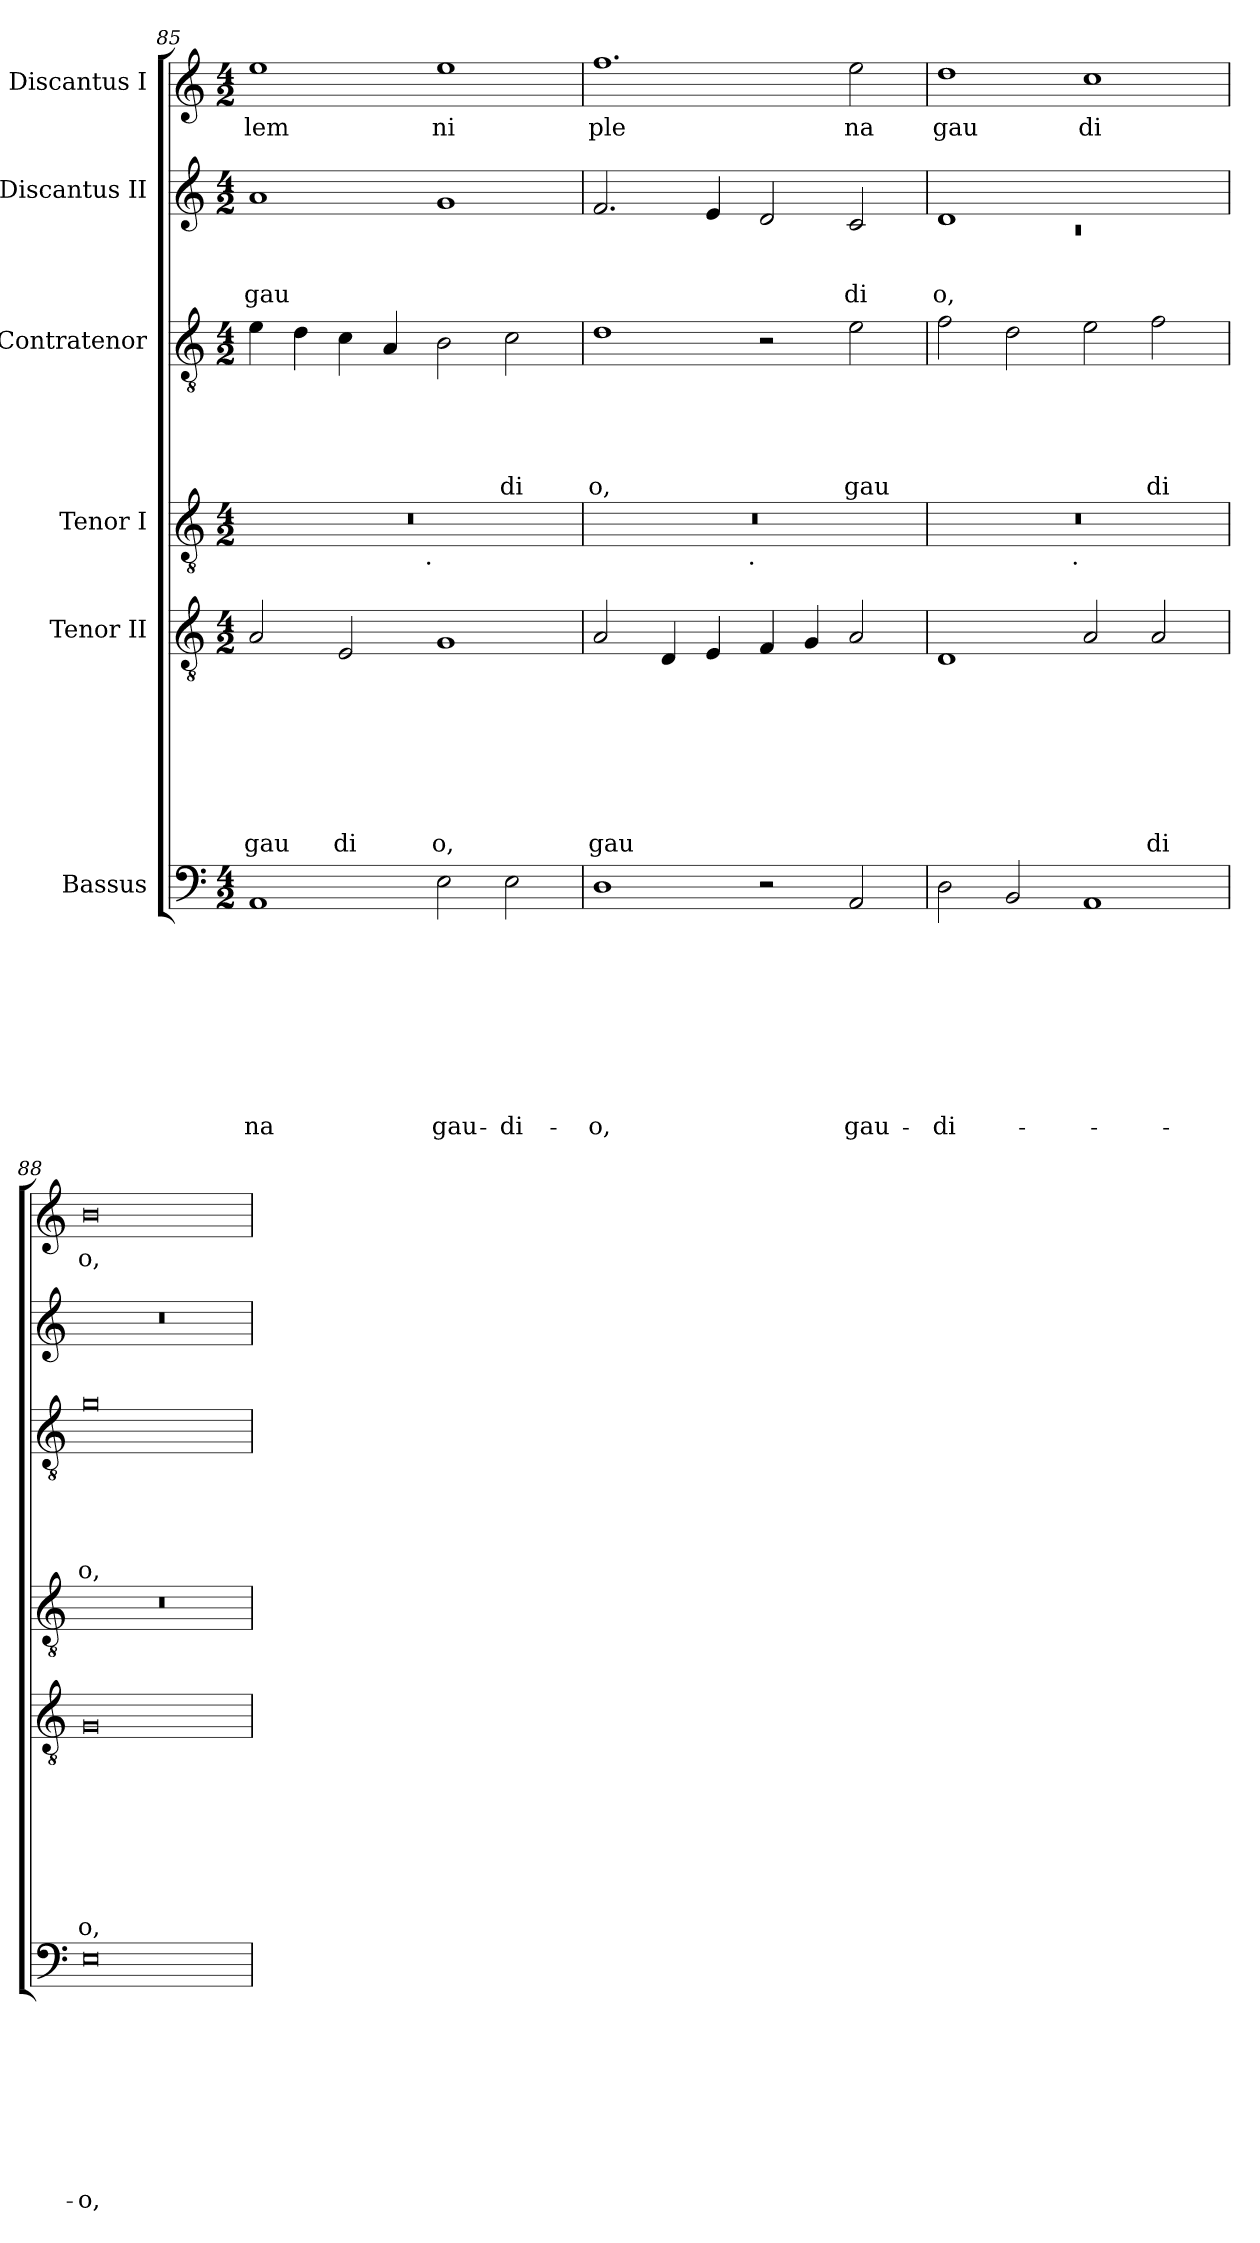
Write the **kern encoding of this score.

**kern	**text	**text	**text	**text	**text	**text	**text	**text	**text	**kern	**text	**text	**text	**text	**text	**text	**text	**text	**kern	**kern	**text	**text	**text	**text	**text	**kern	**text	**text	**text	**kern	**text
*part6	*part6	*part6	*part6	*part6	*part6	*part6	*part6	*part6	*part6	*part5	*part5	*part5	*part5	*part5	*part5	*part5	*part5	*part5	*part4	*part3	*part3	*part3	*part3	*part3	*part3	*part2	*part2	*part2	*part2	*part1	*part1
*staff6	*staff6	*staff6	*staff6	*staff6	*staff6	*staff6	*staff6	*staff6	*staff6	*staff5	*staff5	*staff5	*staff5	*staff5	*staff5	*staff5	*staff5	*staff5	*staff4	*staff3	*staff3	*staff3	*staff3	*staff3	*staff3	*staff2	*staff2	*staff2	*staff2	*staff1	*staff1
*I"Bassus	*	*	*	*	*	*	*	*	*	*I"Tenor II	*	*	*	*	*	*	*	*	*I"Tenor I	*I"Contratenor	*	*	*	*	*	*I"Discantus II	*	*	*	*I"Discantus I	*
!!LO:LB:g=z
*clefF4	*	*	*	*	*	*	*	*	*	*clefGv2	*	*	*	*	*	*	*	*	*clefGv2	*clefGv2	*	*	*	*	*	*clefG2	*	*	*	*clefG2	*
*k[]	*	*	*	*	*	*	*	*	*	*k[]	*	*	*	*	*	*	*	*	*k[]	*k[]	*	*	*	*	*	*k[]	*	*	*	*k[]	*
*C:	*	*	*	*	*	*	*	*	*	*C:	*	*	*	*	*	*	*	*	*C:	*C:	*	*	*	*	*	*C:	*	*	*	*C:	*
*M4/2	*	*	*	*	*	*	*	*	*	*M4/2	*	*	*	*	*	*	*	*	*M4/2	*M4/2	*	*	*	*	*	*M4/2	*	*	*	*M4/2	*
=85	=85	=85	=85	=85	=85	=85	=85	=85	=85	=85	=85	=85	=85	=85	=85	=85	=85	=85	=85	=85	=85	=85	=85	=85	=85	=85	=85	=85	=85	=85	=85
!	!	!	!	!	!	!	!	!	!LO:LY:b	!	!	!	!	!	!	!	!	!LO:LY:b	!	!	!	!	!	!	!	!	!	!	!LO:LY:b	!	!LO:LY:b
*	*	*	*	*	*	*	*	*	*	*	*	*	*	*	*	*	*	*	*^	*	*	*	*	*	*	*	*	*	*	*	*
1AA	.	.	.	.	.	.	.	.	na	2A/	.	.	.	.	.	.	.	gau	0r	2ryy	4e\	.	.	.	.	.	1a	.	.	gau	1ee	lem
.	.	.	.	.	.	.	.	.	.	.	.	.	.	.	.	.	.	.	.	.	4d\	.	.	.	.	.	.	.	.	.	.	.
!	!	!	!	!	!	!	!	!	!	!	!	!	!	!	!	!	!	!LO:LY:b	!	!	!	!	!	!	!	!	!	!	!	!	!	!
.	.	.	.	.	.	.	.	.	.	2E/	.	.	.	.	.	.	.	di	.	4...ryy	4c\	.	.	.	.	.	.	.	.	.	.	.
.	.	.	.	.	.	.	.	.	.	.	.	.	.	.	.	.	.	.	.	.	4A/	.	.	.	.	.	.	.	.	.	.	.
!	!	!	!	!	!	!	!	!	!	!	!	!	!	!	!	!	!	!	!	!LO:TX:b:t=.	!	!	!	!	!	!	!	!	!	!	!	!
.	.	.	.	.	.	.	.	.	.	.	.	.	.	.	.	.	.	.	.	1ryy	.	.	.	.	.	.	.	.	.	.	.	.
!	!	!	!	!	!	!	!	!	!LO:LY:b	!	!	!	!	!	!	!	!	!LO:LY:b	!	!	!	!	!	!	!	!	!	!	!	!	!	!LO:LY:b
2E\	.	.	.	.	.	.	.	.	gau-	1G	.	.	.	.	.	.	.	o,	.	.	2B\	.	.	.	.	.	1g	.	.	.	1ee	ni
!	!	!	!	!	!	!	!	!	!LO:LY:b	!	!	!	!	!	!	!	!	!	!	!	!	!	!	!	!	!LO:LY:b	!	!	!	!	!	!
2E\	.	.	.	.	.	.	.	.	-di-	.	.	.	.	.	.	.	.	.	.	.	2c\	.	.	.	.	-di	.	.	.	.	.	.
.	.	.	.	.	.	.	.	.	.	.	.	.	.	.	.	.	.	.	.	32ryy	.	.	.	.	.	.	.	.	.	.	.	.
=86	=86	=86	=86	=86	=86	=86	=86	=86	=86	=86	=86	=86	=86	=86	=86	=86	=86	=86	=86	=86	=86	=86	=86	=86	=86	=86	=86	=86	=86	=86	=86	=86
!	!	!	!	!	!	!	!	!	!LO:LY:b	!	!	!	!	!	!	!	!	!LO:LY:b	!	!	!	!	!	!	!	!LO:LY:b	!	!	!	!	!	!LO:LY:b
1D	.	.	.	.	.	.	.	.	-o,	2A/	.	.	.	.	.	.	.	gau	0r	2ryy	1d	.	.	.	.	o,	2.f/	.	.	.	1.ff	ple
.	.	.	.	.	.	.	.	.	.	4D/	.	.	.	.	.	.	.	.	.	4...ryy	.	.	.	.	.	.	.	.	.	.	.	.
.	.	.	.	.	.	.	.	.	.	4E/	.	.	.	.	.	.	.	.	.	.	.	.	.	.	.	.	4e/	.	.	.	.	.
!	!	!	!	!	!	!	!	!	!	!	!	!	!	!	!	!	!	!	!	!LO:TX:b:t=.	!	!	!	!	!	!	!	!	!	!	!	!
.	.	.	.	.	.	.	.	.	.	.	.	.	.	.	.	.	.	.	.	1ryy	.	.	.	.	.	.	.	.	.	.	.	.
2r	.	.	.	.	.	.	.	.	.	4F/	.	.	.	.	.	.	.	.	.	.	2r	.	.	.	.	.	2d/	.	.	.	.	.
.	.	.	.	.	.	.	.	.	.	4G/	.	.	.	.	.	.	.	.	.	.	.	.	.	.	.	.	.	.	.	.	.	.
!	!	!	!	!	!	!	!	!	!LO:LY:b	!	!	!	!	!	!	!	!	!	!	!	!	!	!	!	!	!LO:LY:b	!	!	!	!LO:LY:b	!	!LO:LY:b
2AA/	.	.	.	.	.	.	.	.	gau-	2A/	.	.	.	.	.	.	.	.	.	.	2e\	.	.	.	.	gau	2c/	.	.	di	2ee\	na
.	.	.	.	.	.	.	.	.	.	.	.	.	.	.	.	.	.	.	.	32ryy	.	.	.	.	.	.	.	.	.	.	.	.
=87	=87	=87	=87	=87	=87	=87	=87	=87	=87	=87	=87	=87	=87	=87	=87	=87	=87	=87	=87	=87	=87	=87	=87	=87	=87	=87	=87	=87	=87	=87	=87	=87
*	*	*	*	*	*	*	*	*	*	*	*	*	*	*	*	*	*	*	*	*	*	*	*	*	*	*	*^	*	*	*	*	*
!	!	!	!	!	!	!	!	!	!LO:LY:b	!	!	!	!	!	!	!	!	!	!	!	!	!	!	!	!	!	!	!LO:N:vis=1	!	!	!LO:LY:b	!	!LO:LY:b
2D\	.	.	.	.	.	.	.	.	-di-	1D	.	.	.	.	.	.	.	.	0r	2ryy	2f\	.	.	.	.	.	1d	0rc	.	.	o,	1dd	gau
2BB/	.	.	.	.	.	.	.	.	.	.	.	.	.	.	.	.	.	.	.	4...ryy	2d\	.	.	.	.	.	.	.	.	.	.	.	.
!	!	!	!	!	!	!	!	!	!	!	!	!	!	!	!	!	!	!	!	!LO:TX:b:t=.	!	!	!	!	!	!	!	!	!	!	!	!	!
.	.	.	.	.	.	.	.	.	.	.	.	.	.	.	.	.	.	.	.	1ryy	.	.	.	.	.	.	.	.	.	.	.	.	.
!	!	!	!	!	!	!	!	!	!	!	!	!	!	!	!	!	!	!	!	!	!	!	!	!	!	!	!	!	!	!	!	!	!LO:LY:b
1AA	.	.	.	.	.	.	.	.	.	2A/	.	.	.	.	.	.	.	.	.	.	2e\	.	.	.	.	.	1ryy	.	.	.	.	1cc	di
!	!	!	!	!	!	!	!	!	!	!	!	!	!	!	!	!	!	!LO:LY:b	!	!	!	!	!	!	!	!LO:LY:b	!	!	!	!	!	!	!
.	.	.	.	.	.	.	.	.	.	2A/	.	.	.	.	.	.	.	di	.	.	2f\	.	.	.	.	di	.	.	.	.	.	.	.
.	.	.	.	.	.	.	.	.	.	.	.	.	.	.	.	.	.	.	.	32ryy	.	.	.	.	.	.	.	.	.	.	.	.	.
=88	=88	=88	=88	=88	=88	=88	=88	=88	=88	=88	=88	=88	=88	=88	=88	=88	=88	=88	=88	=88	=88	=88	=88	=88	=88	=88	=88	=88	=88	=88	=88	=88	=88
!	!	!	!	!	!	!	!	!	!LO:LY:b	!	!	!	!	!	!	!	!	!LO:LY:b	!	!	!	!	!	!	!	!LO:LY:b	!	!	!	!	!	!	!LO:LY:b
*	*	*	*	*	*	*	*	*	*	*	*	*	*	*	*	*	*	*	*v	*v	*	*	*	*	*	*	*v	*v	*	*	*	*	*
0E	.	.	.	.	.	.	.	.	-o,	0G	.	.	.	.	.	.	.	o,	0r	0g	.	.	.	.	o,	0r	.	.	.	0b	o,
=	=	=	=	=	=	=	=	=	=	=	=	=	=	=	=	=	=	=	=	=	=	=	=	=	=	=	=	=	=	=	=
*-	*-	*-	*-	*-	*-	*-	*-	*-	*-	*-	*-	*-	*-	*-	*-	*-	*-	*-	*-	*-	*-	*-	*-	*-	*-	*-	*-	*-	*-	*-	*-
